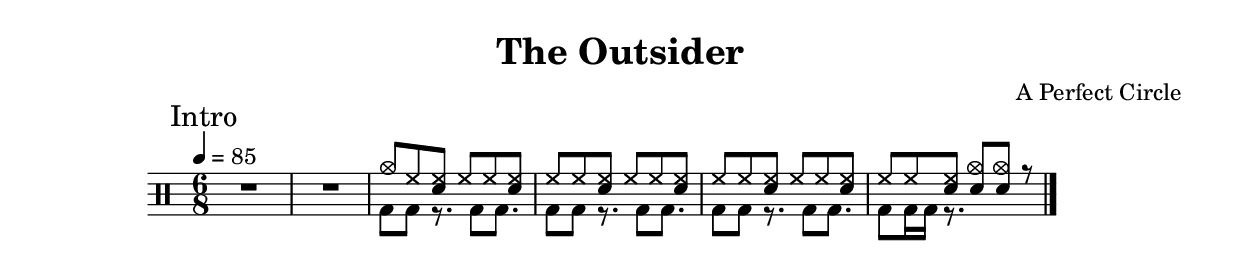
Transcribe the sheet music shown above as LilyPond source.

\version "2.16"

\header 
{
  title="The Outsider"
  composer="A Perfect Circle"
}


upThemeHeadingCrash = \drummode
{
  cymc8 hh <<hh sn>> hh hh <<hh sn>>
}

upTheme = \drummode
{
  hh8 hh <<hh sn>> hh hh <<hh sn>> 
}

downTheme = \drummode
{
  bd8 bd r8. bd8 bd8.
}

allIntro = \drummode
{
  R1*6/8*2
  << 
    \new DrumVoice
    {
      \voiceOne
      \upThemeHeadingCrash
      \upTheme
      \upTheme
      hh8 hh <<hh sn>> <<cymc sn>> <<cymc sn>> r
    }
    \new DrumVoice
    {
      \voiceTwo 
      \downTheme
      \downTheme
      \downTheme
      bd8 bd16 bd16 r8.
    }
  >>
}

allPreChorusOne = \drummode
{
  <<
    \new DrumVoice
    {
      \voiceOne
      \upTheme
    }
    \new DrumVoice
    {
      \voiceTwo
      \downTheme
    }
  >>
}

upChorus = \drummode
{
  hh16 hh hh hh sn hh sn sn sn sn hh hh sn hh sn sn
}

allChorusOne = \drummode
{
  << 
    \new DrumVoice
    {
      \voiceOne
      \upChorus
    }
    \new DrumVoice
    {
      \voiceTwo 
      \downTheme
    }
  >>
}

upVerse = \drummode
{
  hh16 hh hh hh sn hh hh hh hh hh hh hh sn hh hh hh
}

allVerseOne = \drummode
{
  << 
    \new DrumVoice
    {
      \voiceOne
      \upVerse
    }
    \new DrumVoice
    {
      \voiceTwo 
      \downTheme
    }
  >>
}

allChorusTwo = \allChorusOne

allVerseTwo = \allVerseOne

allOutro = \allIntro

song = 
\drums 
{
  \time 6/8
  \tempo 4=85

  \mark "Intro"
  \allIntro
  \break

%  \time 4/4
%  \mark "Verse 1"
%  \allVerseOne
%  \break
%  
%  \mark "Chorus 1"
%  \allChorusOne
%  \break
%
%  \mark "Verse 2"
%  \allVerseTwo
%  \break
%
%  \mark "Chorus 2"
%  \allChorusTwo
%  \break
%
%  \mark "Outro"
%  \allOutro
%  \break

  \bar "|."
}

% Layout
\score
{
  \song
  \layout
  {
    \set countPercentRepeats = ##t
    \set repeatCountVisibility = #(every-nth-repeat-count-visible 1)
  }
}

% MIDI
% Unfolded repeats are required for MIDI when using multiple voices
\score
{
  \unfoldRepeats
  {
    \song
  }
  \midi { }
}

